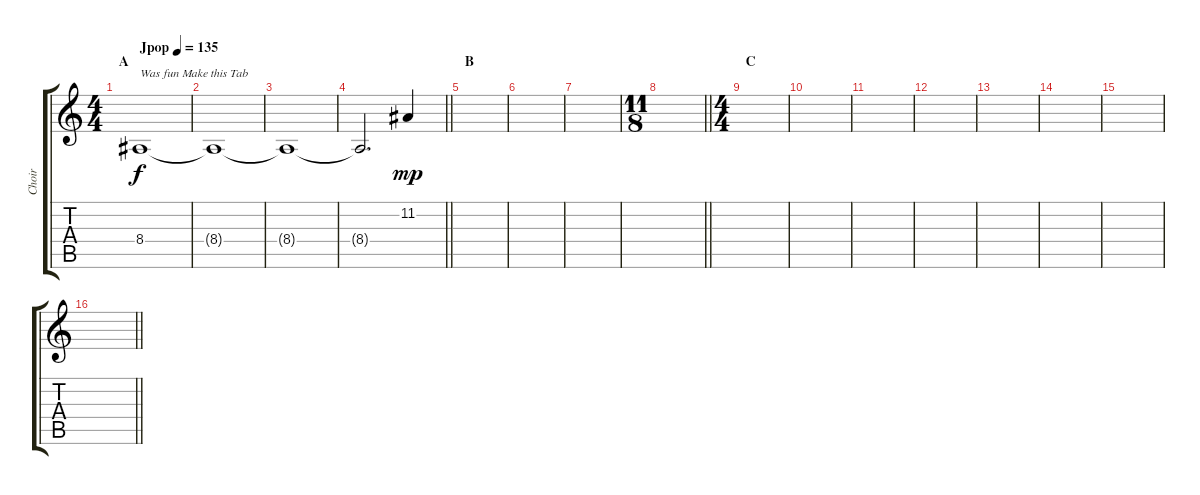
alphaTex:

\track ("Choir" "Choir") {instrument pad7halo}
\staff {score tabs}
\tuning (E4 B3 G3 D3 A2 E2) {hide}
\ts (4 4)
\section ("" "A")
\tempo (135 "Jpop")
\clef g2
\ks c
8.4.1{txt "Was fun Make this Tab" dy f instrument pad7halo} |
8.4{t}.1 |
8.4{t}.1 |
\barLineRight lightlight
8.4{t}.2{d} 11.2.4{dy mp} |
\section ("" "B")
|
|
|
\ts (11 8)
\barLineRight lightlight
|
\ts (4 4)
\section ("" "C")
|
|
|
|
|
|
|
\barLineRight lightlight
